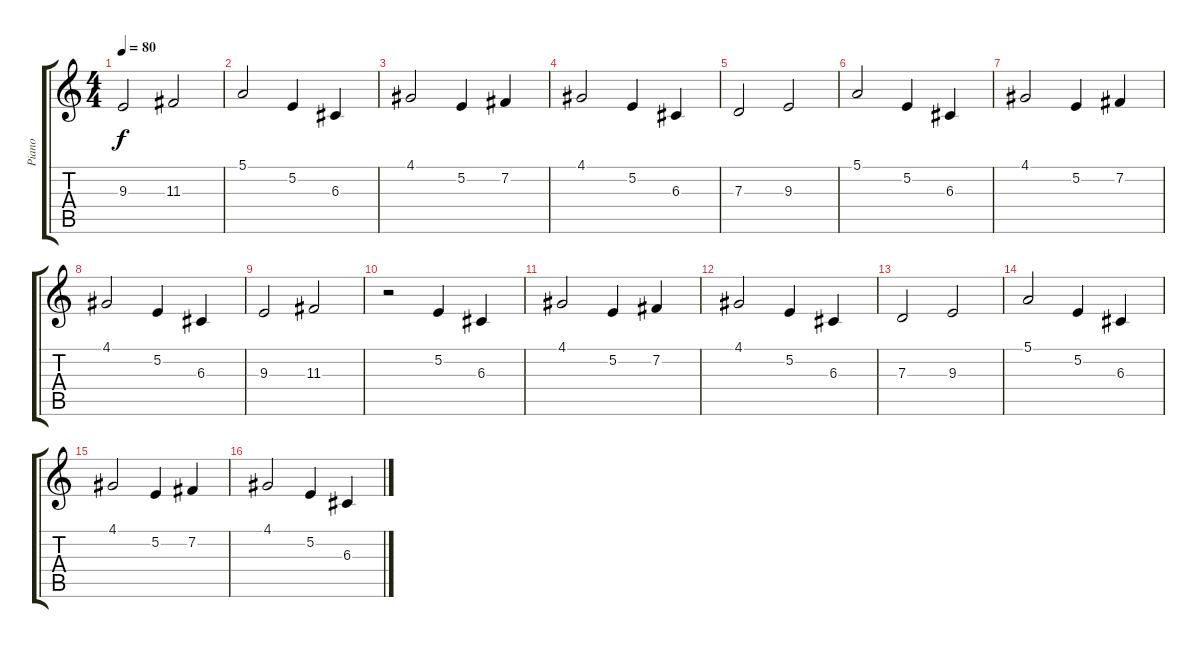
\track ("Piano" "Piano") {instrument acousticgrandpiano}
\staff {score tabs}
\tuning (E4 B3 G3 D3 A2 E2) {hide}
\ts (4 4)
\tempo 80
\clef g2
\ks c
9.3.2{dy f} 11.3.2 |
5.1.2 5.2.4 6.3.4 |
4.1.2 5.2.4 7.2.4 |
4.1.2 5.2.4 6.3.4 |
7.3.2 9.3.2 |
5.1.2 5.2.4 6.3.4 |
4.1.2 5.2.4 7.2.4 |
4.1.2 5.2.4 6.3.4 |
9.3.2 11.3.2 |
r.2 5.2.4 6.3.4 |
4.1.2 5.2.4 7.2.4 |
4.1.2 5.2.4 6.3.4 |
7.3.2 9.3.2 |
5.1.2 5.2.4 6.3.4 |
4.1.2 5.2.4 7.2.4 |
4.1.2 5.2.4 6.3.4
